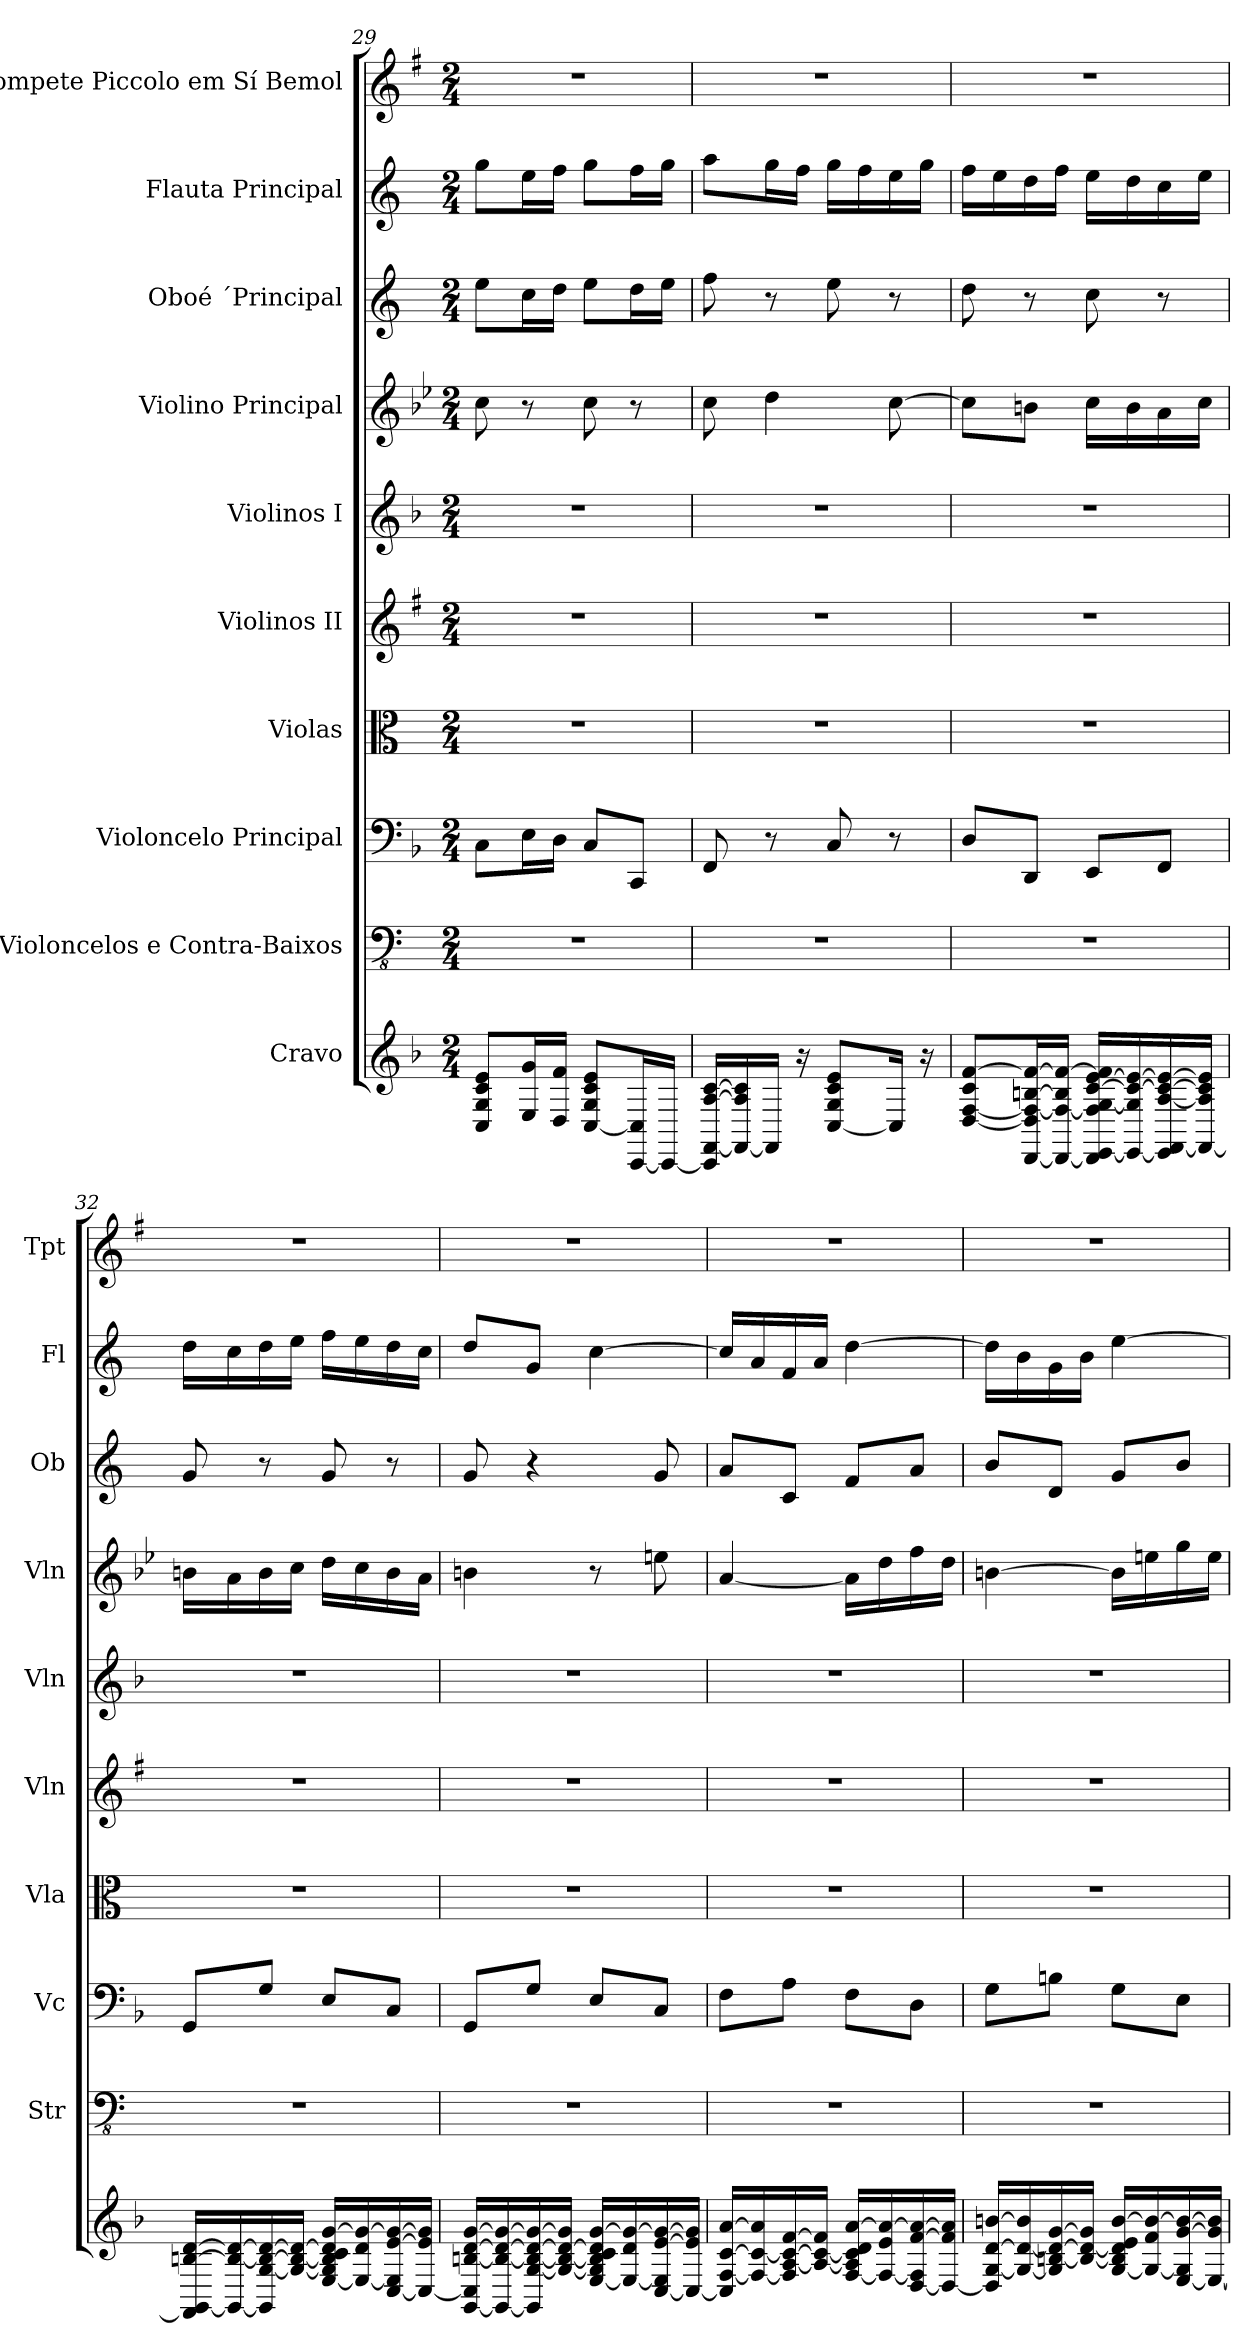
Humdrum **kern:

**kern	**kern	**kern	**kern	**kern	**kern	**kern	**kern	**kern	**kern
*part10	*part9	*part8	*part7	*part6	*part5	*part4	*part3	*part2	*part1
*staff10	*staff9	*staff8	*staff7	*staff6	*staff5	*staff4	*staff3	*staff2	*staff1
*I"Cravo	*I"Violoncelos e Contra-Baixos	*I"Violoncelo Principal	*I"Violas	*I"Violinos II	*I"Violinos I	*I"Violino Principal	*I"Oboé ´Principal	*I"Flauta Principal	*I"Trompete Piccolo em Sí Bemol
*	*I'Str	*I'Vc	*I'Vla	*I'Vln	*I'Vln	*I'Vln	*I'Ob	*I'Fl	*I'Tpt
!!LO:PB:g=z
*clefG2	*clefFv4	*clefF4	*clefC3	*clefG2	*clefG2	*clefG2	*clefG2	*clefG2	*clefG2
*	*	*	*	*	*	*	*	*	*ITrd-6c-10
*k[b-]	*k[]	*k[b-]	*k[]	*k[f#]	*k[b-]	*k[b-e-]	*k[]	*k[]	*k[b-]
*F:	*C:	*F:	*C:	*G:	*F:	*B-:	*C:	*C:	*F:
*M2/4	*M2/4	*M2/4	*M2/4	*M2/4	*M2/4	*M2/4	*M2/4	*M2/4	*M2/4
=29	=29	=29	=29	=29	=29	=29	=29	=29	=29
8C/ 8G/ 8c/ 8e/L	2r	8C\L	2r	2r	2r	8cc\	8ee\L	8gg\L	2r
16E/ 16g/L	.	16E\L	.	.	.	8r	16cc\L	16ee\L	.
16D/ 16f/JJ	.	16D\JJ	.	.	.	.	16dd\JJ	16ff\JJ	.
[8C/ 8G/ 8c/ 8e/L	.	8C/L	.	.	.	8cc\	8ee\L	8gg\L	.
[16CC/ 16C/]L	.	8CC/J	.	.	.	8r	16dd\L	16ff\L	.
16CC/JJ_	.	.	.	.	.	.	16ee\JJ	16gg\JJ	.
=30	=30	=30	=30	=30	=30	=30	=30	=30	=30
16CC/] [16FF/ [16A/ [16c/LL	2r	8FF/	2r	2r	2r	8cc\	8ff\	8aa\L	2r
16FF/_ 16A/] 16c/]	.	.	.	.	.	.	.	.	.
16FF/JJ]	.	8r	.	.	.	4dd\	8r	16gg\L	.
16r	.	.	.	.	.	.	.	16ff\JJ	.
[8C/ 8G/ 8c/ 8e/L	.	8C/	.	.	.	.	8ee\	16gg\LL	.
.	.	.	.	.	.	.	.	16ff\	.
16C/Jk]	.	8r	.	.	.	[8cc\	8r	16ee\	.
16r	.	.	.	.	.	.	.	16gg\JJ	.
=31	=31	=31	=31	=31	=31	=31	=31	=31	=31
[8D/ [8F/ 8c/ [8f/L	2r	8D/L	2r	2r	2r	8cc\L]	8dd\	16ff\LL	2r
.	.	.	.	.	.	.	.	16ee\	.
[16DD/ 16D/] 16F/_ [16Bn/ 16f/_L	.	8DD/J	.	.	.	8bn\J	8r	16dd\	.
16DD/_ 16F/_ 16B/] 16f/_JJ	.	.	.	.	.	.	.	16ff\JJ	.
16DD/] [16EE/ 16F/] [16G/ [16c/ [16e/ 16f/]LL	.	8EE/L	.	.	.	16cc\LL	8cc\	16ee\LL	.
16EE/_ 16G/] 16c/_ 16e/_	.	.	.	.	.	16b\	.	16dd\	.
16EE/] [16FF/ [16A/ 16c/_ 16e/_	.	8FF/J	.	.	.	16a\	8r	16cc\	.
16FF/_ 16A/] 16c/] 16e/]JJ	.	.	.	.	.	16cc\JJ	.	16ee\JJ	.
=32	=32	=32	=32	=32	=32	=32	=32	=32	=32
16FF/] [16GG/ [16Bn/ [16d/LL	2r	8GG/L	2r	2r	2r	16bn\LL	8g/	16dd\LL	2r
16GG/_ 16B/_ 16d/_	.	.	.	.	.	16a\	.	16cc\	.
16GG/] [16G/ 16B/_ 16d/_	.	8G/J	.	.	.	16b\	8r	16dd\	.
16G/_ 16B/_ 16d/_JJ	.	.	.	.	.	16cc\JJ	.	16ee\JJ	.
[16E/ 16G/] 16B/] 16c/ 16d/] [16g/LL	.	8E/L	.	.	.	16dd\LL	8g/	16ff\LL	.
16E/_ 16d/ 16g/_	.	.	.	.	.	16cc\	.	16ee\	.
[16C/ 16E/] [16e/ 16g/_	.	8C/J	.	.	.	16b\	8r	16dd\	.
16C/_ 16e/] 16g/]JJ	.	.	.	.	.	16a\JJ	.	16cc\JJ	.
=33	=33	=33	=33	=33	=33	=33	=33	=33	=33
[16GG/ 16C/] [16Bn/ [16d/ [16g/LL	2r	8GG/L	2r	2r	2r	4bn\	8g/	8dd/L	2r
16GG/_ 16B/_ 16d/_ 16g/_	.	.	.	.	.	.	.	.	.
16GG/] [16G/ 16B/_ 16d/_ 16g/_	.	8G/J	.	.	.	.	4r	8g/J	.
16G/_ 16B/_ 16d/_ 16g/]JJ	.	.	.	.	.	.	.	.	.
[16E/ 16G/] 16B/] 16c/ 16d/] [16g/LL	.	8E/L	.	.	.	8r	.	[4cc\	.
16E/_ 16d/ 16g/_	.	.	.	.	.	.	.	.	.
[16C/ 16E/] [16e/ 16g/_	.	8C/J	.	.	.	8een\	8g/	.	.
16C/_ 16e/] 16g/]JJ	.	.	.	.	.	.	.	.	.
!!LO:PB:g=z
=34	=34	=34	=34	=34	=34	=34	=34	=34	=34
16C/] [16F/ [16c/ [16a/LL	2r	8F\L	2r	2r	2r	[4a/	8a/L	16cc/LL]	2r
16F/_ 16c/_ 16a/]	.	.	.	.	.	.	.	16a/	.
16F/] [16A/ 16c/_ [16f/	.	8A\J	.	.	.	.	8c/J	16f/	.
16A/_ 16c/_ 16f/]JJ	.	.	.	.	.	.	.	16a/JJ	.
[16F/ 16A/] 16c/] 16d/ [16a/LL	.	8F\L	.	.	.	16a\LL]	8f/L	[4dd\	.
16F/_ 16e/ 16a/_	.	.	.	.	.	16dd\	.	.	.
[16D/ 16F/] [16f/ 16a/_	.	8D\J	.	.	.	16ff\	8a/J	.	.
16D/_ 16f/] 16a/]JJ	.	.	.	.	.	16dd\JJ	.	.	.
=35	=35	=35	=35	=35	=35	=35	=35	=35	=35
16D/] [16G/ [16d/ [16bn/LL	2r	8G\L	2r	2r	2r	[4bn\	8b/L	16dd\LL]	2r
16G/_ 16d/_ 16b/]	.	.	.	.	.	.	.	16b\	.
16G/] [16Bn/ 16d/_ [16g/	.	8Bn\J	.	.	.	.	8d/J	16g\	.
16B/_ 16d/_ 16g/]JJ	.	.	.	.	.	.	.	16b\JJ	.
[16G/ 16B/] 16d/] 16e/ [16b/LL	.	8G\L	.	.	.	16b\LL]	8g/L	[4ee\	.
16G/_ 16f/ 16b/_	.	.	.	.	.	16een\	.	.	.
[16E/ 16G/] [16g/ 16b/_	.	8E\J	.	.	.	16gg\	8b/J	.	.
16E/_ 16g/] 16b/]JJ	.	.	.	.	.	16ee\JJ	.	.	.
=	=	=	=	=	=	=	=	=	=
*-	*-	*-	*-	*-	*-	*-	*-	*-	*-
